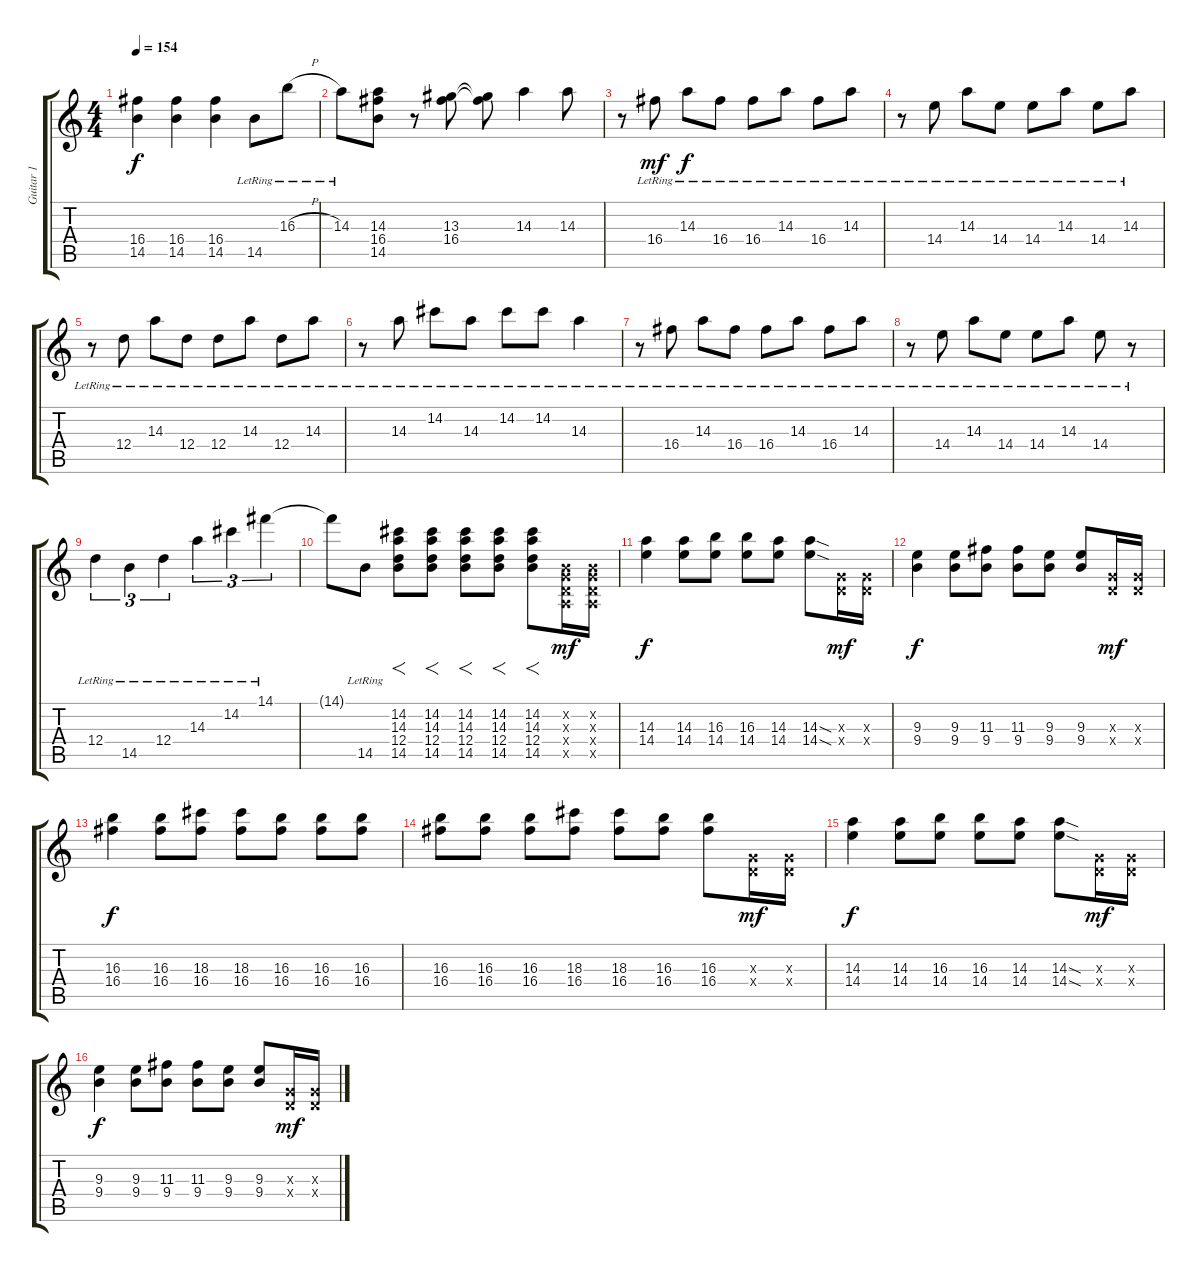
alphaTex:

\track ("Guitar 1" "Guitar 1") {instrument distortionguitar}
\staff {score tabs}
\tuning (E4 B3 G3 D3 A2 E2) {hide}
\ts (4 4)
\tempo 154
\clef g2
\ks c
(16.4 14.5).4{dy f} (16.4 14.5).4 (16.4 14.5).4 14.5{lr}.8 16.3{h lr}.8 |
14.3{lr}.8 (14.3 16.4 14.5).8 r.8 (13.3 16.4).8 (13.3{t} 16.4{t}).8 14.3.4 14.3.8 |
r.8 16.4{lr}.8{dy mf} 14.3{lr}.8{dy f} 16.4{lr}.8 16.4{lr}.8 14.3{lr}.8 16.4{lr}.8 14.3{lr}.8 |
r.8 14.4{lr}.8 14.3{lr}.8 14.4{lr}.8 14.4{lr}.8 14.3{lr}.8 14.4{lr}.8 14.3{lr}.8 |
r.8 12.4{lr}.8 14.3{lr}.8 12.4{lr}.8 12.4{lr}.8 14.3{lr}.8 12.4{lr}.8 14.3{lr}.8 |
r.8 14.3{lr}.8 14.2{lr}.8 14.3{lr}.8 14.2{lr}.8 14.2{lr}.8 14.3{lr}.4 |
r.8 16.4{lr}.8 14.3{lr}.8 16.4{lr}.8 16.4{lr}.8 14.3{lr}.8 16.4{lr}.8 14.3{lr}.8 |
r.8 14.4{lr}.8 14.3{lr}.8 14.4{lr}.8 14.4{lr}.8 14.3{lr}.8 14.4{lr}.8 r.8 |
12.4{lr}.4{tu (3 2)} 14.5{lr}.4{tu (3 2)} 12.4{lr}.4{tu (3 2)} 14.3{lr}.4{tu (3 2)} 14.2{lr}.4{tu (3 2)} 14.1{lr}.4{tu (3 2)} |
14.1{t}.8 14.5{lr}.8 (14.2 14.3 12.4 14.5).8{f} (14.2 14.3 12.4 14.5).8{f} (14.2 14.3 12.4 14.5).8{f} (14.2 14.3 12.4 14.5).8{f} (14.2 14.3 12.4 14.5).8{f} (0.2{x} 0.3{x} 0.4{x} 0.5{x}).16{dy mf} (0.2{x} 0.3{x} 0.4{x} 0.5{x}).16 |
(14.3 14.4).4{dy f} (14.3 14.4).8 (16.3 14.4).8 (16.3 14.4).8 (14.3 14.4).8 (14.3{sod} 14.4{sod}).8 (0.3{x} 0.4{x}).16{dy mf} (0.3{x} 0.4{x}).16 |
(9.3 9.4).4{dy f} (9.3 9.4).8 (11.3 9.4).8 (11.3 9.4).8 (9.3 9.4).8 (9.3 9.4).8 (0.3{x} 0.4{x}).16{dy mf} (0.3{x} 0.4{x}).16 |
(16.3 16.4).4{dy f} (16.3 16.4).8 (18.3 16.4).8 (18.3 16.4).8 (16.3 16.4).8 (16.3 16.4).8 (16.3 16.4).8 |
(16.3 16.4).8 (16.3 16.4).8 (16.3 16.4).8 (18.3 16.4).8 (18.3 16.4).8 (16.3 16.4).8 (16.3 16.4).8 (0.3{x} 0.4{x}).16{dy mf} (0.3{x} 0.4{x}).16 |
(14.3 14.4).4{dy f} (14.3 14.4).8 (16.3 14.4).8 (16.3 14.4).8 (14.3 14.4).8 (14.3{sod} 14.4{sod}).8 (0.3{x} 0.4{x}).16{dy mf} (0.3{x} 0.4{x}).16 |
(9.3 9.4).4{dy f} (9.3 9.4).8 (11.3 9.4).8 (11.3 9.4).8 (9.3 9.4).8 (9.3 9.4).8 (0.3{x} 0.4{x}).16{dy mf} (0.3{x} 0.4{x}).16
